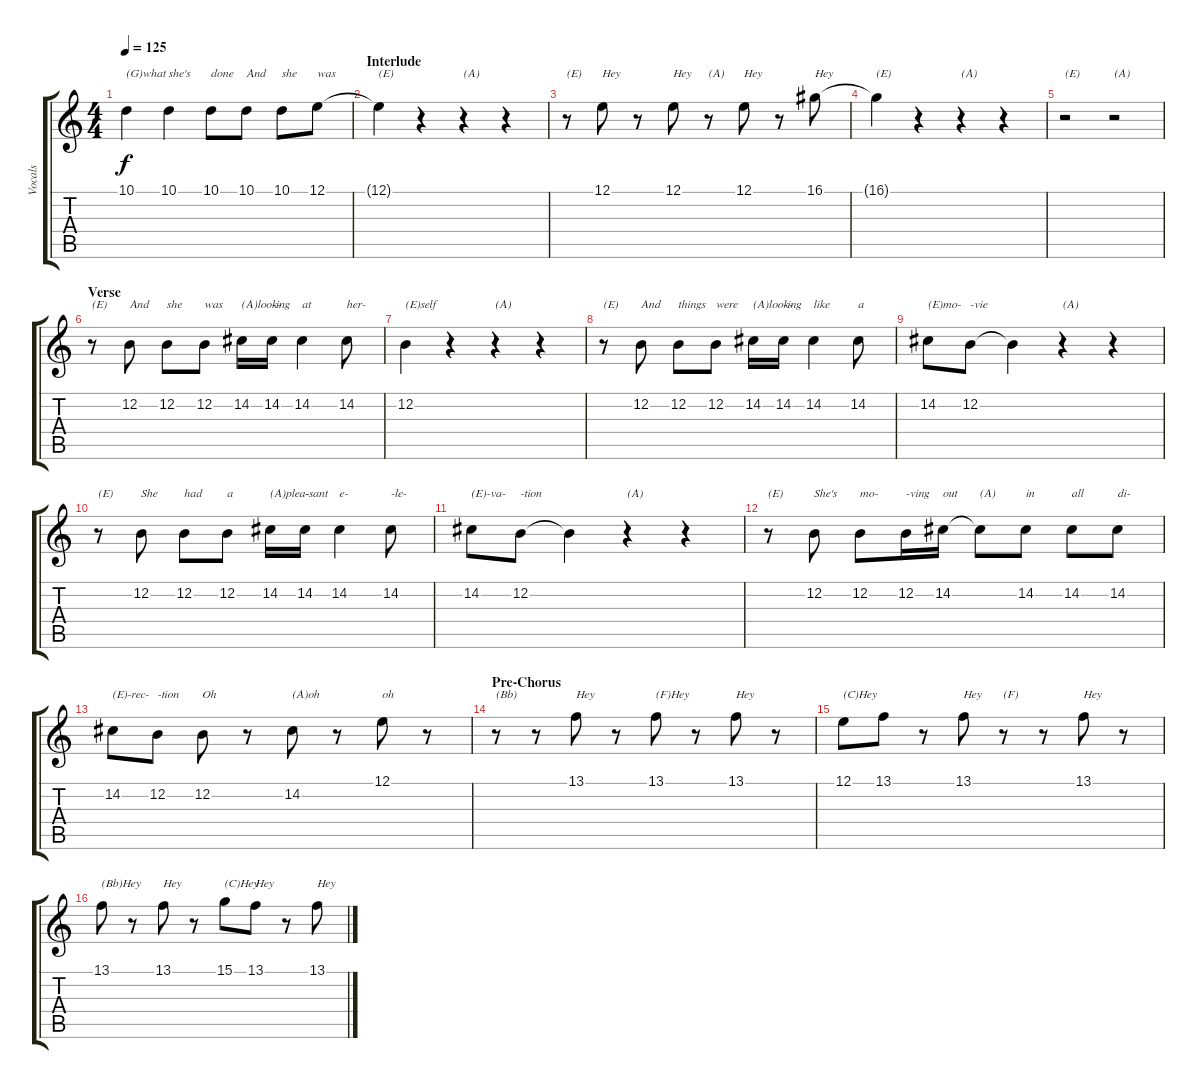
\track ("Vocals" "Vocals") {instrument steeldrums}
\staff {score tabs}
\tuning (E4 B3 G3 D3 A2 E2) {hide}
\ts (4 4)
\tempo 125
\clef g2
\ks c
10.1.4{txt "(G)what" dy f} 10.1.4{txt "she's"} 10.1.8{txt "done"} 10.1.8{txt "And"} 10.1.8{txt "she"} 12.1.8{txt "was"} |
\section ("" "Interlude")
12.1{t}.4{txt "(E)"} r.4 r.4{txt "(A)"} r.4 |
r.8{txt "(E)"} 12.1.8{txt "Hey"} r.8 12.1.8{txt "Hey"} r.8{txt "(A)"} 12.1.8{txt "Hey"} r.8 16.1.8{txt "Hey"} |
16.1{t}.4{txt "(E)"} r.4 r.4{txt "(A)"} r.4 |
r.2{txt "(E)"} r.2{txt "(A)"} |
\section ("" "Verse")
r.8{txt "(E)"} 12.2.8{txt "And"} 12.2.8{txt "she"} 12.2.8{txt "was"} 14.2.16{txt "(A)look-"} 14.2.16{txt "-ing"} 14.2.4{txt "at"} 14.2.8{txt "her-"} |
12.2.4{txt "(E)self"} r.4 r.4{txt "(A)"} r.4 |
r.8{txt "(E)"} 12.2.8{txt "And"} 12.2.8{txt "things"} 12.2.8{txt "were"} 14.2.16{txt "(A)look-"} 14.2.16{txt "-ing"} 14.2.4{txt "like"} 14.2.8{txt "a"} |
14.2.8{txt "(E)mo-"} 12.2.8{txt "-vie"} 12.2{t}.4 r.4{txt "(A)"} r.4 |
r.8{txt "(E)"} 12.2.8{txt "She"} 12.2.8{txt "had"} 12.2.8{txt "a"} 14.2.16{txt "(A)plea-"} 14.2.16{txt "-sant"} 14.2.4{txt "e-"} 14.2.8{txt "-le-"} |
14.2.8{txt "(E)-va-"} 12.2.8{txt "-tion"} 12.2{t}.4 r.4{txt "(A)"} r.4 |
r.8{txt "(E)"} 12.2.8{txt "She's"} 12.2.8{txt "mo-"} 12.2.16{txt "-ving"} 14.2.16{txt "out"} 14.2{t}.8{txt "(A)"} 14.2.8{txt "in"} 14.2.8{txt "all"} 14.2.8{txt "di-"} |
14.2.8{txt "(E)-rec-"} 12.2.8{txt "-tion"} 12.2.8{txt "Oh"} r.8 14.2.8{txt "(A)oh"} r.8 12.1.8{txt "oh"} r.8 |
\section ("" "Pre-Chorus")
r.8{txt "(Bb)"} r.8 13.1.8{txt "Hey"} r.8 13.1.8{txt "(F)Hey"} r.8 13.1.8{txt "Hey"} r.8 |
12.1.8{txt "(C)Hey"} 13.1.8 r.8 13.1.8{txt "Hey"} r.8{txt "(F)"} r.8 13.1.8{txt "Hey"} r.8 |
13.1.8{txt "(Bb)Hey"} r.8 13.1.8{txt "Hey"} r.8 15.1.8{txt "(C)Hey"} 13.1.8{txt "Hey"} r.8 13.1.8{txt "Hey"}
